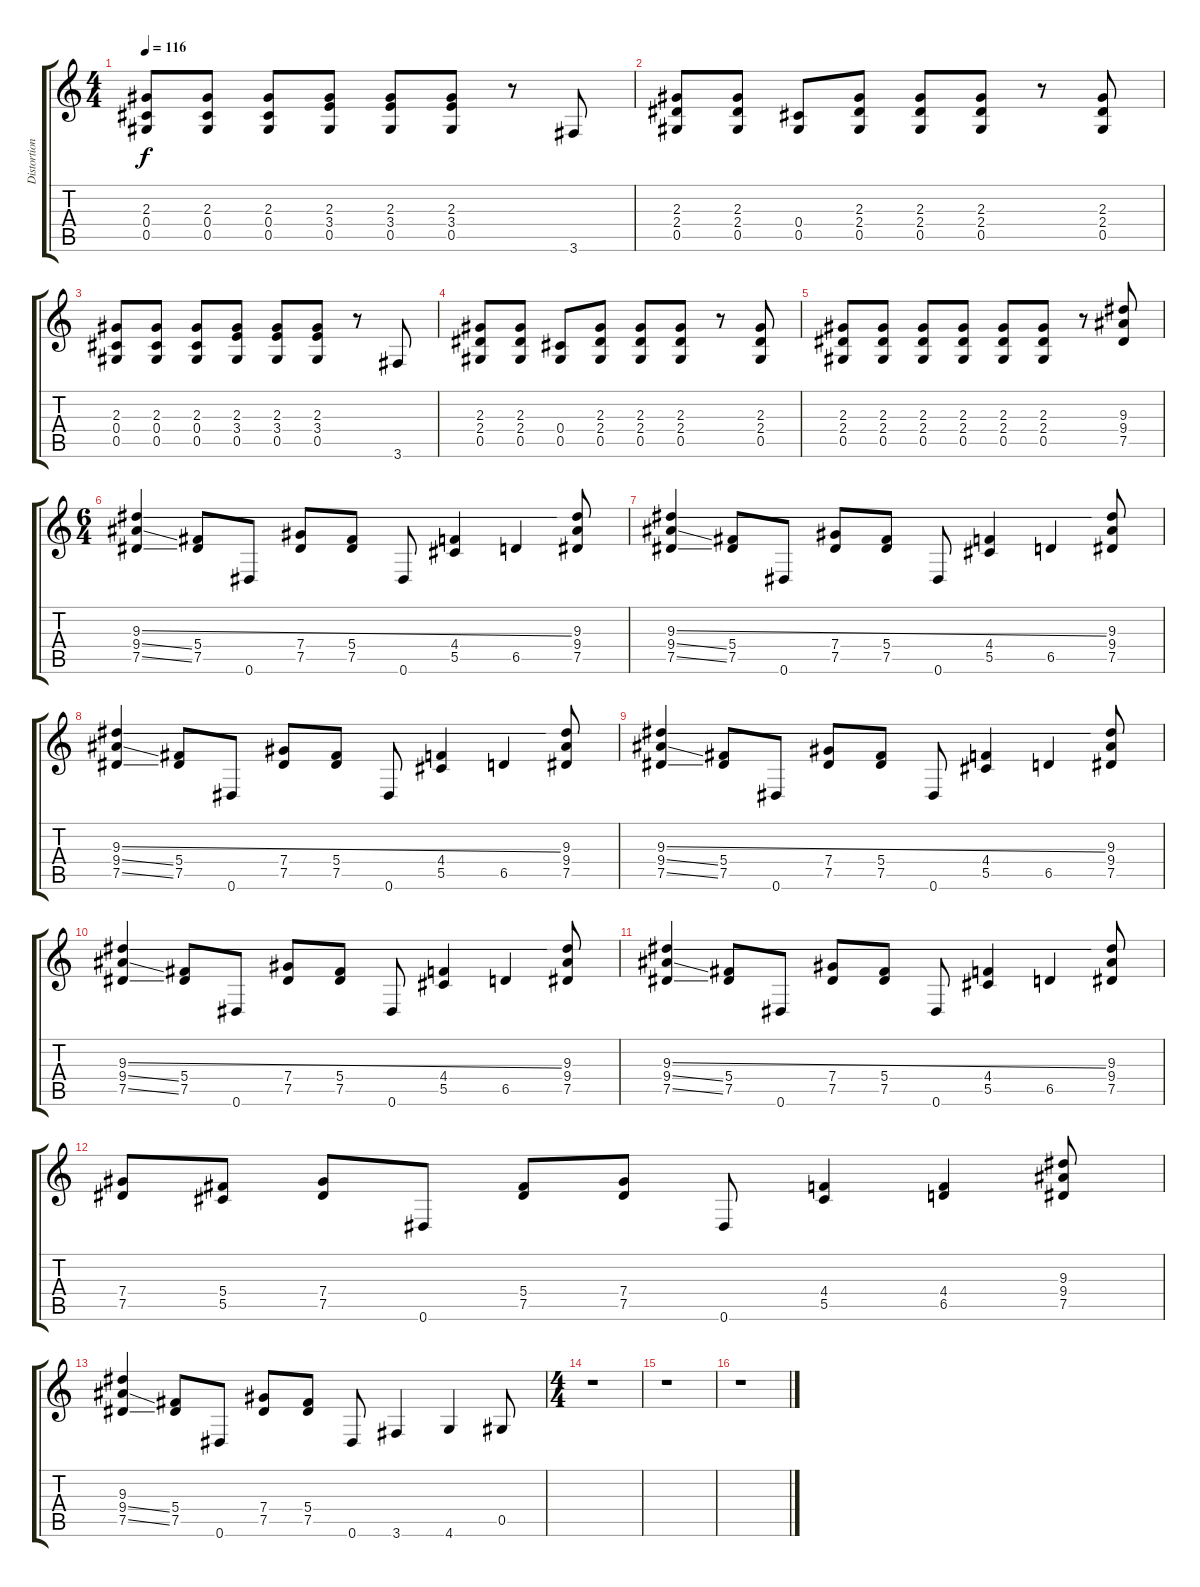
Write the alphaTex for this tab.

\track ("Distortion Guitar 2" "Distortion") {instrument distortionguitar}
\staff {score tabs}
\tuning (Eb4 Bb3 Gb3 Db3 Ab2 Eb2) {hide}
\ts (4 4)
\tempo 116
\clef g2
\ks c
(2.3 0.4 0.5).8{dy f} (2.3 0.4 0.5).8 (2.3 0.4 0.5).8 (2.3 3.4 0.5).8 (2.3 3.4 0.5).8 (2.3 3.4 0.5).8 r.8 3.6.8 |
(2.3 2.4 0.5).8 (2.3 2.4 0.5).8 (0.4 0.5).8 (2.3 2.4 0.5).8 (2.3 2.4 0.5).8 (2.3 2.4 0.5).8 r.8 (2.3 2.4 0.5).8 |
(2.3 0.4 0.5).8 (2.3 0.4 0.5).8 (2.3 0.4 0.5).8 (2.3 3.4 0.5).8 (2.3 3.4 0.5).8 (2.3 3.4 0.5).8 r.8 3.6.8 |
(2.3 2.4 0.5).8 (2.3 2.4 0.5).8 (0.4 0.5).8 (2.3 2.4 0.5).8 (2.3 2.4 0.5).8 (2.3 2.4 0.5).8 r.8 (2.3 2.4 0.5).8 |
(2.3 2.4 0.5).8 (2.3 2.4 0.5).8 (2.3 2.4 0.5).8 (2.3 2.4 0.5).8 (2.3 2.4 0.5).8 (2.3 2.4 0.5).8 r.8 (9.3 9.4 7.5).8 |
\ts (6 4)
(9.3{ss} 9.4{ss} 7.5{ss}).4 (5.4 7.5).8 0.6.8 (7.4 7.5).8 (5.4 7.5).8 0.6.8 (4.4 5.5).4 6.5.4 (9.3 9.4 7.5).8 |
(9.3{ss} 9.4{ss} 7.5{ss}).4 (5.4 7.5).8 0.6.8 (7.4 7.5).8 (5.4 7.5).8 0.6.8 (4.4 5.5).4 6.5.4 (9.3 9.4 7.5).8 |
(9.3{ss} 9.4{ss} 7.5{ss}).4 (5.4 7.5).8 0.6.8 (7.4 7.5).8 (5.4 7.5).8 0.6.8 (4.4 5.5).4 6.5.4 (9.3 9.4 7.5).8 |
(9.3{ss} 9.4{ss} 7.5{ss}).4 (5.4 7.5).8 0.6.8 (7.4 7.5).8 (5.4 7.5).8 0.6.8 (4.4 5.5).4 6.5.4 (9.3 9.4 7.5).8 |
(9.3{ss} 9.4{ss} 7.5{ss}).4 (5.4 7.5).8 0.6.8 (7.4 7.5).8 (5.4 7.5).8 0.6.8 (4.4 5.5).4 6.5.4 (9.3 9.4 7.5).8 |
(9.3{ss} 9.4{ss} 7.5{ss}).4 (5.4 7.5).8 0.6.8 (7.4 7.5).8 (5.4 7.5).8 0.6.8 (4.4 5.5).4 6.5.4 (9.3 9.4 7.5).8 |
(7.4 7.5).8 (5.4 5.5).8 (7.4 7.5).8 0.6.8 (5.4 7.5).8 (7.4 7.5).8 0.6.8 (4.4 5.5).4 (4.4 6.5).4 (9.3 9.4 7.5).8 |
(9.3 9.4{ss} 7.5{ss}).4 (5.4 7.5).8 0.6.8 (7.4 7.5).8 (5.4 7.5).8 0.6.8 3.6.4 4.6.4 0.5.8 |
\ts (4 4)
r.1 |
r.1 |
r.1
